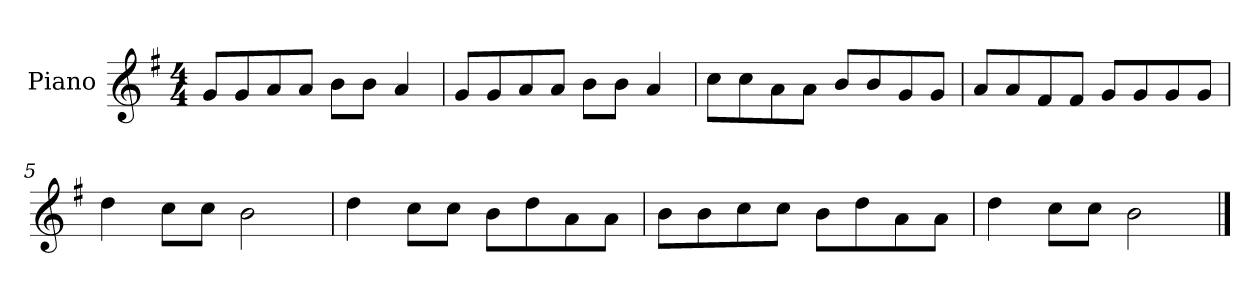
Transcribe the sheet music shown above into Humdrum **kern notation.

**kern
*part1
*staff1
*I"Piano
*I'P-no
*clefG2
*k[f#]
*M4/4
*MM90
=1
8g/L
8g/
8a/
8a/J
8b\L
8b\J
4a/
=2
8g/L
8g/
8a/
8a/J
8b\L
8b\J
4a/
=3
8cc\L
8cc\
8a\
8a\J
8b/L
8b/
8g/
8g/J
=4
8a/L
8a/
8f#/
8f#/J
8g/L
8g/
8g/
8g/J
=5
4dd\
8cc\L
8cc\J
2b\
!!LO:LB:g=z
=6
4dd\
8cc\L
8cc\J
8b\L
8dd\
8a\
8a\J
=7
8b\L
8b\
8cc\
8cc\J
8b\L
8dd\
8a\
8a\J
=8
4dd\
8cc\L
8cc\J
2b\
==
*-
